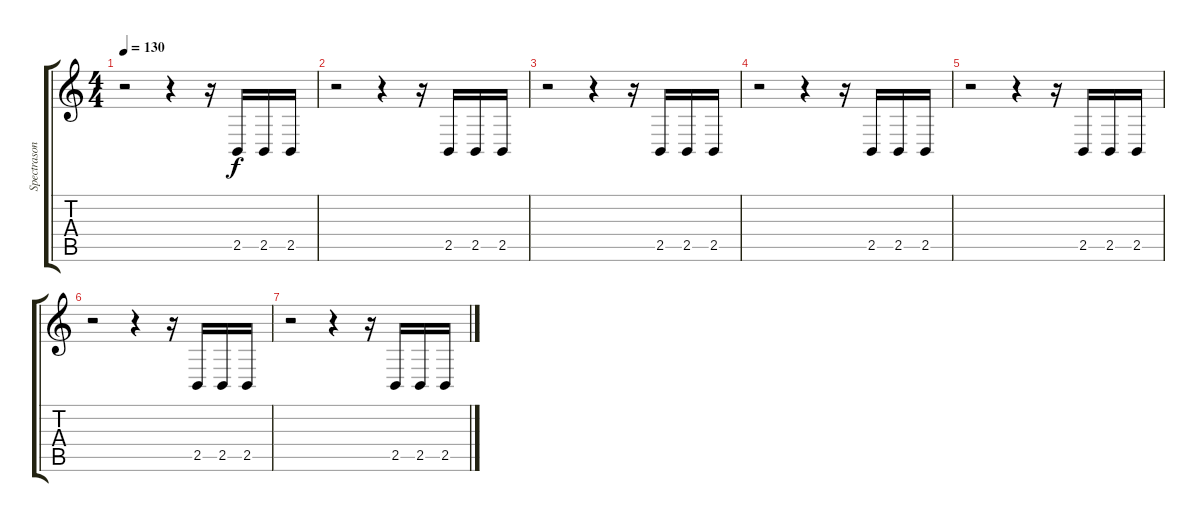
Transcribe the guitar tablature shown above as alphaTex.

\track ("Spectrasonics Omnisphere" "Spectrason") {instrument guitarfretnoise}
\staff {score tabs}
\tuning (E4 B3 G3 D3 A2 E2) {hide}
\ts (4 4)
\tempo 130
\clef g2
\ks c
r.2{dy f volume 5 instrument synthdrum} r.4 r.16 2.5.16 2.5.16 2.5.16 |
r.2{volume 5 instrument synthdrum} r.4 r.16 2.5.16 2.5.16 2.5.16 |
r.2{volume 5 instrument synthdrum} r.4 r.16 2.5.16 2.5.16 2.5.16 |
r.2{volume 5 instrument synthdrum} r.4 r.16 2.5.16 2.5.16 2.5.16 |
r.2{volume 5 instrument synthdrum} r.4 r.16 2.5.16 2.5.16 2.5.16 |
r.2{volume 5 instrument synthdrum} r.4 r.16 2.5.16 2.5.16 2.5.16 |
r.2{volume 5 instrument synthdrum} r.4 r.16 2.5.16 2.5.16 2.5.16
